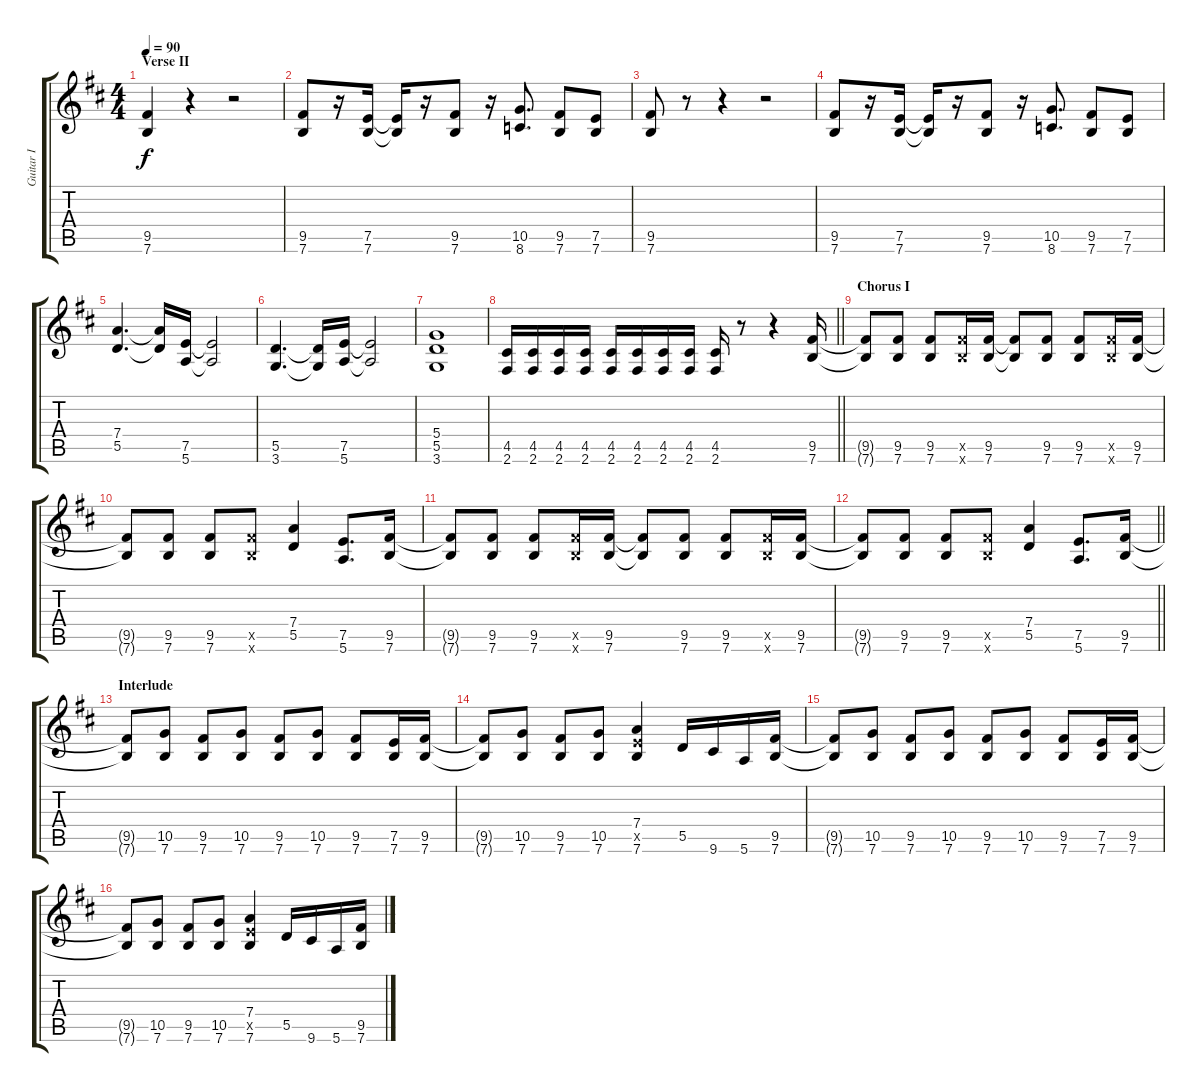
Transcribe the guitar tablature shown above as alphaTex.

\track ("Guitar I" "Guitar I") {instrument distortionguitar}
\staff {score tabs}
\tuning (E4 B3 G3 D3 A2 E2) {hide}
\ts (4 4)
\section ("" "Verse II")
\tempo 90
\clef g2
\ks bminor
(9.5{t} 7.6{t}).4{dy f} r.4 r.2 |
(9.5 7.6).8 r.16 (7.5 7.6).16 (7.5{t} 7.6{t}).16 r.16 (9.5 7.6).8 r.16 (10.5 8.6).8{d} (9.5 7.6).8 (7.5 7.6).8 |
(9.5 7.6).8 r.8 r.4 r.2 |
(9.5 7.6).8 r.16 (7.5 7.6).16 (7.5{t} 7.6{t}).16 r.16 (9.5 7.6).8 r.16 (10.5 8.6).8{d} (9.5 7.6).8 (7.5 7.6).8 |
(7.4 5.5).4{d} (7.4{t} 5.5{t}).16 (7.5 5.6).16 (7.5{t} 5.6{t}).2 |
(5.5 3.6).4{d} (5.5{t} 3.6{t}).16 (7.5 5.6).16 (7.5{t} 5.6{t}).2 |
(5.4 5.5 3.6).1 |
\barLineRight lightlight
(4.5 2.6).16 (4.5 2.6).16 (4.5 2.6).16 (4.5 2.6).16 (4.5 2.6).16 (4.5 2.6).16 (4.5 2.6).16 (4.5 2.6).16 (4.5 2.6).16 r.8 r.4 (9.5 7.6).16 |
\section ("" "Chorus I")
(9.5{t} 7.6{t}).8 (9.5 7.6).8 (9.5 7.6).8 (9.5{x} 7.6{x}).16 (9.5 7.6).16 (9.5{t} 7.6{t}).8 (9.5 7.6).8 (9.5 7.6).8 (9.5{x} 7.6{x}).16 (9.5 7.6).16 |
(9.5{t} 7.6{t}).8 (9.5 7.6).8 (9.5 7.6).8 (9.5{x} 7.6{x}).8 (7.4 5.5).4 (7.5 5.6).8{d} (9.5 7.6).16 |
(9.5{t} 7.6{t}).8 (9.5 7.6).8 (9.5 7.6).8 (9.5{x} 7.6{x}).16 (9.5 7.6).16 (9.5{t} 7.6{t}).8 (9.5 7.6).8 (9.5 7.6).8 (9.5{x} 7.6{x}).16 (9.5 7.6).16 |
\barLineRight lightlight
(9.5{t} 7.6{t}).8 (9.5 7.6).8 (9.5 7.6).8 (9.5{x} 7.6{x}).8 (7.4 5.5).4 (7.5 5.6).8{d} (9.5 7.6).16 |
\section ("" "Interlude")
(9.5{t} 7.6{t}).8 (10.5 7.6).8 (9.5 7.6).8 (10.5 7.6).8 (9.5 7.6).8 (10.5 7.6).8 (9.5 7.6).8 (7.5 7.6).16 (9.5 7.6).16 |
(9.5{t} 7.6{t}).8 (10.5 7.6).8 (9.5 7.6).8 (10.5 7.6).8 (7.4 7.5{x} 7.6).4 5.5.16 9.6.16 5.6.16 (9.5 7.6).16 |
(9.5{t} 7.6{t}).8 (10.5 7.6).8 (9.5 7.6).8 (10.5 7.6).8 (9.5 7.6).8 (10.5 7.6).8 (9.5 7.6).8 (7.5 7.6).16 (9.5 7.6).16 |
(9.5{t} 7.6{t}).8 (10.5 7.6).8 (9.5 7.6).8 (10.5 7.6).8 (7.4 7.5{x} 7.6).4 5.5.16 9.6.16 5.6.16 (9.5 7.6).16
